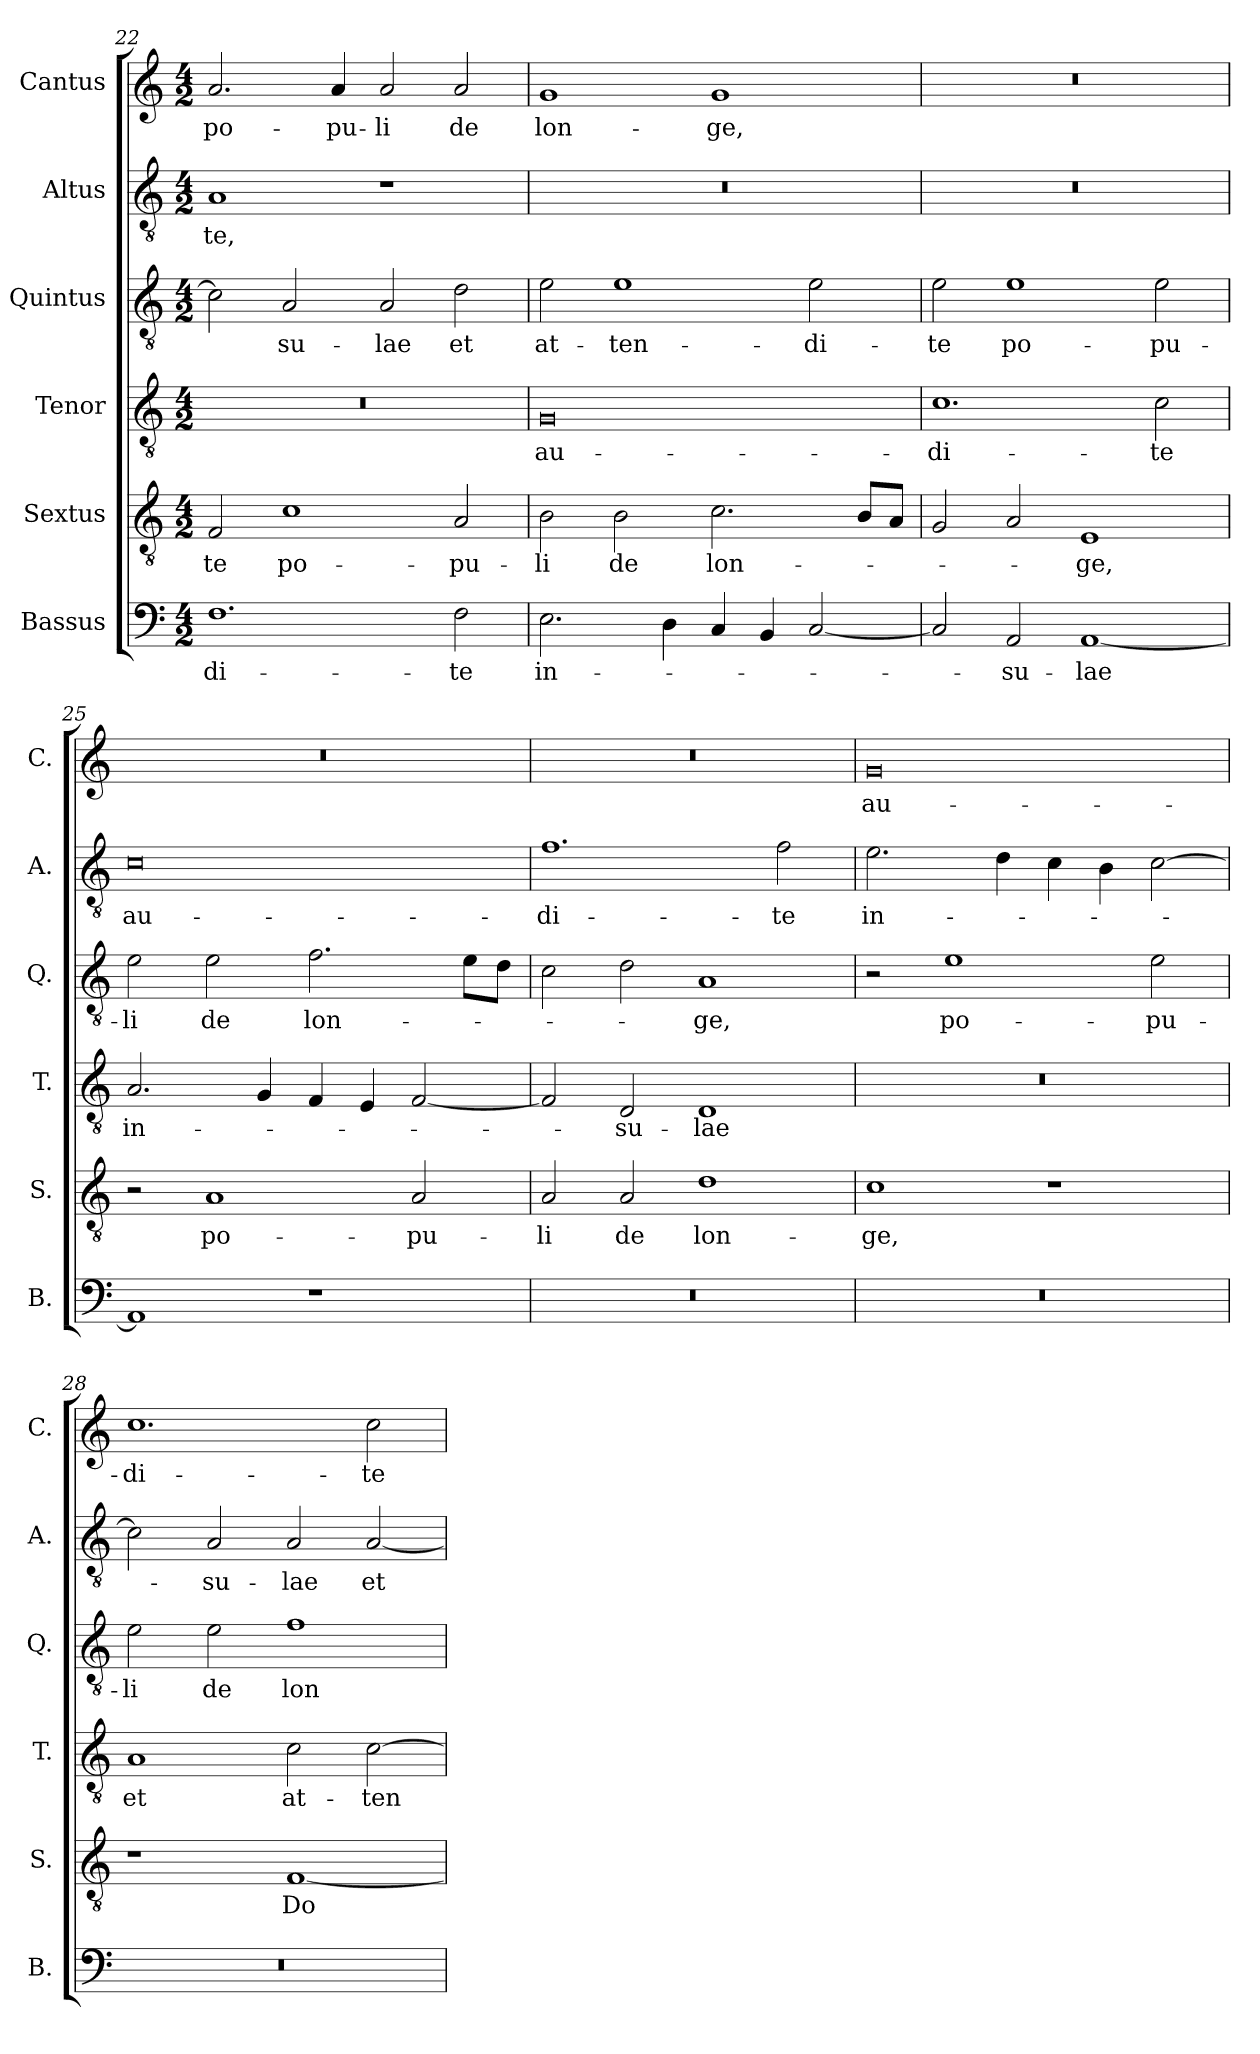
**kern	**text	**kern	**text	**kern	**text	**kern	**text	**kern	**text	**kern	**text
*part6	*part6	*part5	*part5	*part4	*part4	*part3	*part3	*part2	*part2	*part1	*part1
*staff6	*staff6	*staff5	*staff5	*staff4	*staff4	*staff3	*staff3	*staff2	*staff2	*staff1	*staff1
*I"Bassus	*	*I"Sextus	*	*I"Tenor	*	*I"Quintus	*	*I"Altus	*	*I"Cantus	*
*I'B.	*	*I'S.	*	*I'T.	*	*I'Q.	*	*I'A.	*	*I'C.	*
*clefF4	*	*clefGv2	*	*clefGv2	*	*clefGv2	*	*clefGv2	*	*clefG2	*
*k[]	*	*k[]	*	*k[]	*	*k[]	*	*k[]	*	*k[]	*
*M4/2	*	*M4/2	*	*M4/2	*	*M4/2	*	*M4/2	*	*M4/2	*
=22	=22	=22	=22	=22	=22	=22	=22	=22	=22	=22	=22
1.F	-di-	2F/	-te	0r	.	2c\]	.	1A	-te,	2.a/	po-
.	.	1c	po-	.	.	2A/	-su-	.	.	.	.
.	.	.	.	.	.	.	.	.	.	4a/	-pu-
.	.	.	.	.	.	2A/	-lae	1r	.	2a/	-li
2F\	-te	2A/	-pu-	.	.	2d\	et	.	.	2a/	de
=23	=23	=23	=23	=23	=23	=23	=23	=23	=23	=23	=23
2.E\	in-	2B\	-li	0G	au-	2e\	at-	0r	.	1g	lon-
.	.	2B\	de	.	.	1e	-ten-	.	.	.	.
4D\	.	.	.	.	.	.	.	.	.	.	.
4C/	.	2.c\	lon-	.	.	.	.	.	.	1g	-ge,
4BB/	.	.	.	.	.	.	.	.	.	.	.
[2C/	.	.	.	.	.	2e\	-di-	.	.	.	.
.	.	8B/L	.	.	.	.	.	.	.	.	.
.	.	8A/J	.	.	.	.	.	.	.	.	.
!!LO:PB:g=z
=24	=24	=24	=24	=24	=24	=24	=24	=24	=24	=24	=24
2C/]	.	2G/	.	1.c	-di-	2e\	-te	0r	.	0r	.
2AA/	-su-	2A/	.	.	.	1e	po-	.	.	.	.
[1AA	-lae	1E	-ge,	.	.	.	.	.	.	.	.
.	.	.	.	2c\	-te	2e\	-pu-	.	.	.	.
=25	=25	=25	=25	=25	=25	=25	=25	=25	=25	=25	=25
1AA]	.	2r	.	2.A/	in-	2e\	-li	0c	au-	0r	.
.	.	1A	po-	.	.	2e\	de	.	.	.	.
.	.	.	.	4G/	.	.	.	.	.	.	.
1r	.	.	.	4F/	.	2.f\	lon-	.	.	.	.
.	.	.	.	4E/	.	.	.	.	.	.	.
.	.	2A/	-pu-	[2F/	.	.	.	.	.	.	.
.	.	.	.	.	.	8e\L	.	.	.	.	.
.	.	.	.	.	.	8d\J	.	.	.	.	.
=26	=26	=26	=26	=26	=26	=26	=26	=26	=26	=26	=26
0r	.	2A/	-li	2F/]	.	2c\	.	1.f	-di-	0r	.
.	.	2A/	de	2D/	-su-	2d\	.	.	.	.	.
.	.	1d	lon-	1D	-lae	1A	-ge,	.	.	.	.
.	.	.	.	.	.	.	.	2f\	-te	.	.
=27	=27	=27	=27	=27	=27	=27	=27	=27	=27	=27	=27
0r	.	1c	-ge,	0r	.	2r	.	2.e\	in-	0g	au-
.	.	.	.	.	.	1e	po-	.	.	.	.
.	.	.	.	.	.	.	.	4d\	.	.	.
.	.	1r	.	.	.	.	.	4c\	.	.	.
.	.	.	.	.	.	.	.	4B\	.	.	.
.	.	.	.	.	.	2e\	-pu-	[2c\	.	.	.
=28	=28	=28	=28	=28	=28	=28	=28	=28	=28	=28	=28
0r	.	1r	.	1A	et	2e\	-li	2c\]	.	1.cc	-di-
.	.	.	.	.	.	2e\	de	2A/	-su-	.	.
.	.	[1F	Do-	2c\	at-	1f	lon-	2A/	-lae	.	.
.	.	.	.	[2c\	-ten-	.	.	[2A/	et	2cc\	-te
=	=	=	=	=	=	=	=	=	=	=	=
*-	*-	*-	*-	*-	*-	*-	*-	*-	*-	*-	*-
